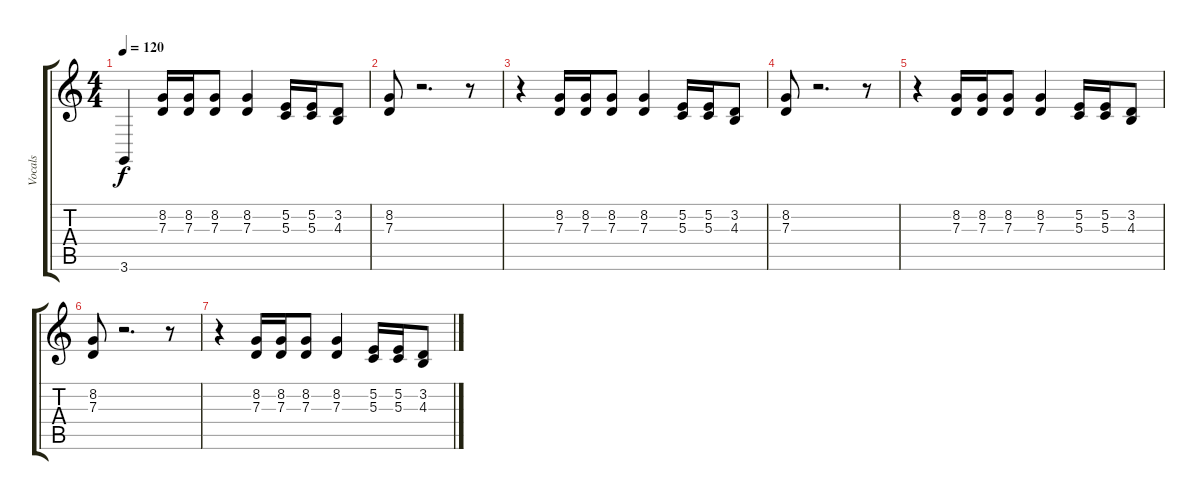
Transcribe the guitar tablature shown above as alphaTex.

\track ("Vocals" "Vocals") {instrument voiceoohs}
\staff {score tabs}
\tuning (E4 B3 G3 D3 A2 E2) {hide}
\ts (4 4)
\tempo 120
\clef g2
\ks c
3.6.4{dy f} (8.2 7.3).16 (8.2 7.3).16 (8.2 7.3).8 (8.2 7.3).4 (5.2 5.3).16 (5.2 5.3).16 (3.2 4.3).8 |
(8.2 7.3).8 r.2{d} r.8 |
r.4 (8.2 7.3).16 (8.2 7.3).16 (8.2 7.3).8 (8.2 7.3).4 (5.2 5.3).16 (5.2 5.3).16 (3.2 4.3).8 |
(8.2 7.3).8{volume 1} r.2{d} r.8 |
r.4 (8.2 7.3).16 (8.2 7.3).16 (8.2 7.3).8 (8.2 7.3).4 (5.2 5.3).16 (5.2 5.3).16 (3.2 4.3).8 |
(8.2 7.3).8 r.2{d} r.8 |
r.4 (8.2 7.3).16 (8.2 7.3).16 (8.2 7.3).8 (8.2 7.3).4 (5.2 5.3).16 (5.2 5.3).16 (3.2 4.3).8
